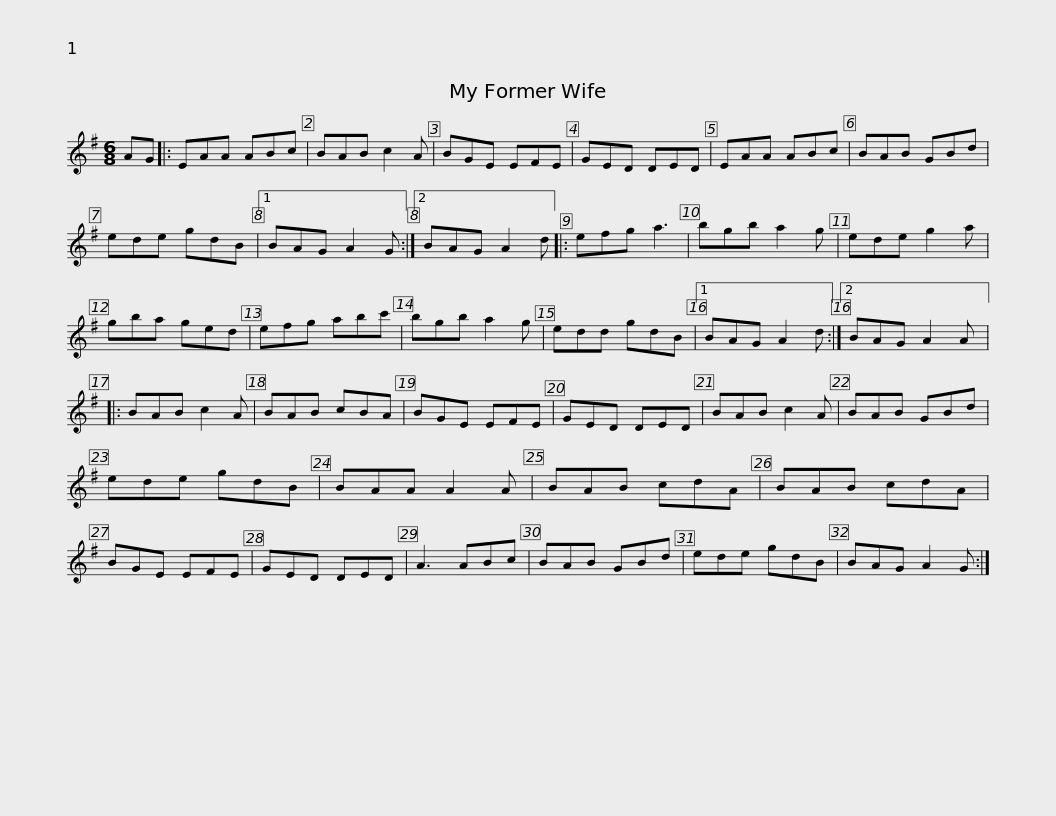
X:1
L:1/8
M:6/8
I:linebreak $
K:G
V:1 treble
V:1
 AG |: EAA ABc | BAB c2 A | BGE EFE | GED DED | %5
 EAA ABc | BAB GBd | ede gdB |1$ BAG A2 G :|2 BAG A2 d |: %10
 efg a3 | bgb a2 g | ede g2 a | gba ged | efg abc' |$ %15
 bgb a2 g | edd gdB |1 BAG A2 d :|2 BAG A2 A |: BAB c2 A | %20
 BAB cBA | BGE EFE |$ GED DED | BAB c2 A | BAB GBd | %25
 ede gdB | BAA A2 A | BAB cdA | BAB cdA |$ BGE EFE | %30
 GED DED | A3 ABc | BAB GBd | ede gdB | BAG A2 G :| %35
